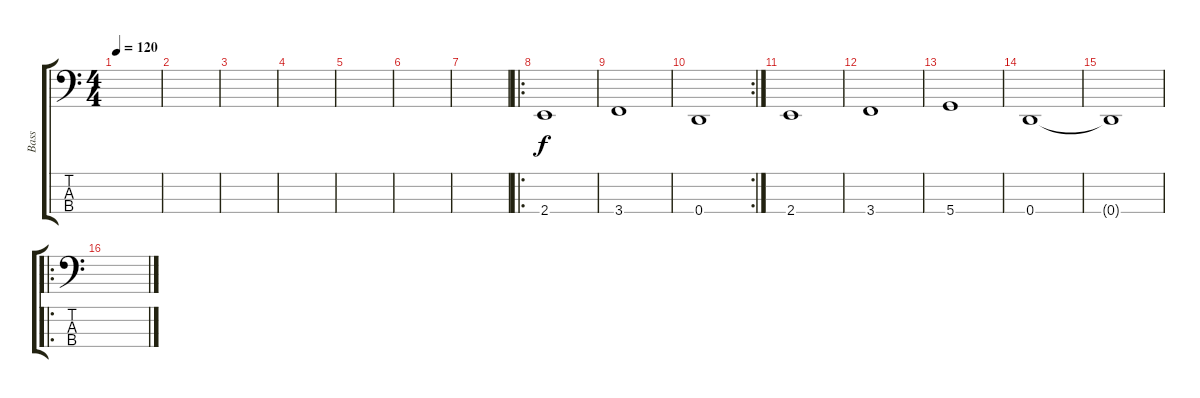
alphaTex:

\track ("Bass" "Bass") {instrument electricbassfinger}
\staff {score tabs}
\tuning (F2 C2 G1 D1) {hide}
\ts (4 4)
\tempo 120
\tempo 96
\tempo 120
\clef f4
\ks c
|
|
|
|
|
|
|
\ro
2.4.1 |
3.4.1 |
\rc 2
0.4.1 |
2.4.1 |
3.4.1 |
5.4.1 |
0.4.1 |
0.4{t}.1 |
\ro
